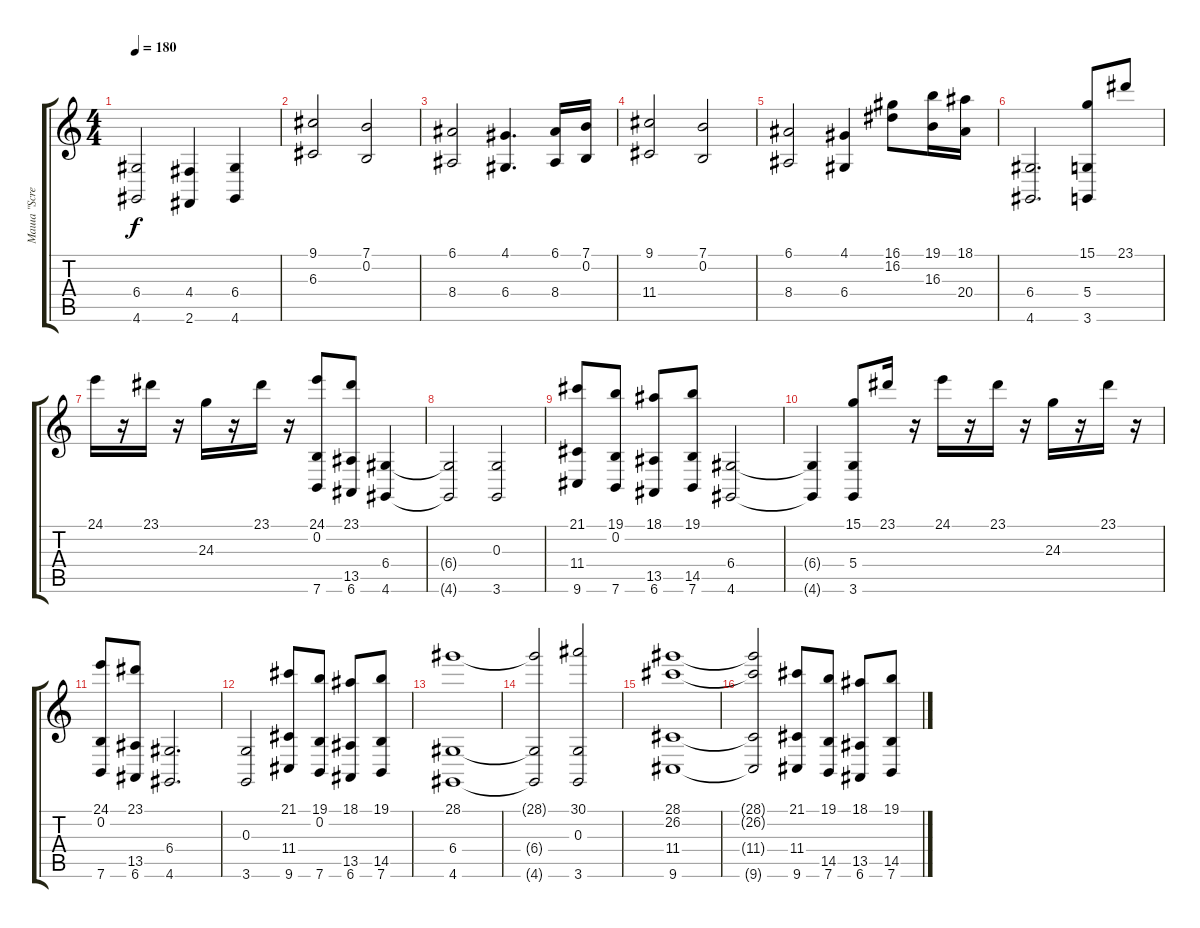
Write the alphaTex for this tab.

\track ("Маша \"Scream\"" "Маша \"Scre") {instrument stringensemble1}
\staff {score tabs}
\tuning (E4 B3 G3 D3 A2 E2) {hide}
\ts (4 4)
\tempo 180
\clef g2
\ks c
(6.4{t} 4.6{t}).2{dy f} (4.4 2.6).4 (6.4 4.6).4 |
(9.1 6.3).2 (7.1 0.2).2 |
(6.1 8.4).2 (4.1 6.4).4{d} (6.1 8.4).16 (7.1 0.2).16 |
(9.1 11.4).2 (7.1 0.2).2 |
(6.1 8.4).2 (4.1 6.4).4 (16.1 16.2).8 (19.1 16.3).16 (18.1 20.4).16 |
(6.4 4.6).2{d} (15.1 5.4 3.6).8 23.1.8 |
24.1.16 r.16 23.1.16 r.16 24.3.16 r.16 23.1.16 r.16 (24.1 0.2 7.6).8 (23.1 13.5 6.6).8 (6.4 4.6).4 |
(6.4{t} 4.6{t}).2 (0.3 3.6).2 |
(21.1 11.4 9.6).8 (19.1 0.2 7.6).8 (18.1 13.5 6.6).8 (19.1 14.5 7.6).8 (6.4 4.6).2 |
(6.4{t} 4.6{t}).4 (15.1 5.4 3.6).8 23.1.16 r.16 24.1.16 r.16 23.1.16 r.16 24.3.16 r.16 23.1.16 r.16 |
(24.1 0.2 7.6).8 (23.1 13.5 6.6).8 (6.4 4.6).2{d} |
(0.3 3.6).2 (21.1 11.4 9.6).8 (19.1 0.2 7.6).8 (18.1 13.5 6.6).8 (19.1 14.5 7.6).8 |
(28.1 6.4 4.6).1 |
(28.1{t} 6.4{t} 4.6{t}).2 (30.1 0.3 3.6).2 |
(28.1 26.2 11.4 9.6).1 |
(28.1{t} 26.2{t} 11.4{t} 9.6{t}).2 (21.1 11.4 9.6).8 (19.1 14.5 7.6).8 (18.1 13.5 6.6).8 (19.1 14.5 7.6).8
